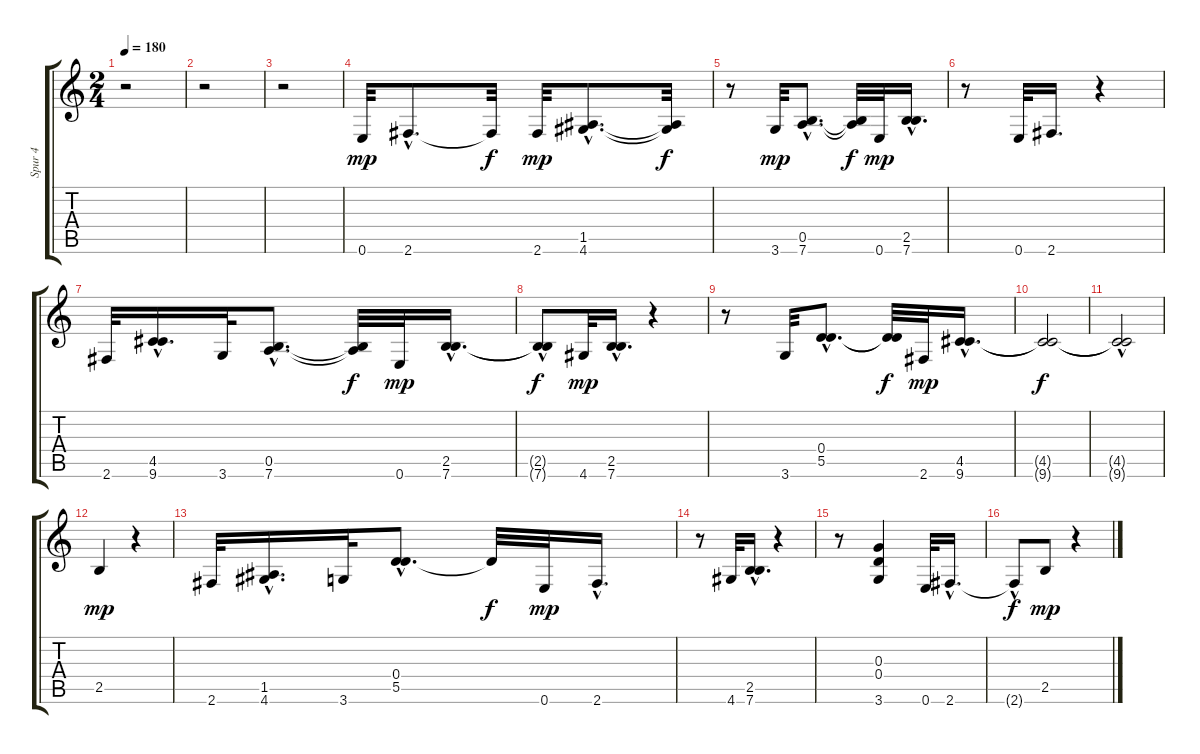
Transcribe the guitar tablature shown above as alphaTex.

\track ("Spur 4" "Spur 4") {instrument acousticguitarnylon}
\staff {score tabs}
\tuning (E4 B3 G3 D3 A2 E2) {hide}
\ts (2 4)
\tempo 180
\clef g2
\ks c
r.2{dy f} |
r.2 |
r.2 |
0.6.32{dy mp} 2.6{hac}.8{d} 2.6{t}.32{dy f} 2.6.32{dy mp} (1.5{hac} 4.6{hac}).8{d} (1.5{t} 4.6{t}).32{dy f} |
r.8 3.6.32{dy mp} (0.5{hac} 7.6{hac}).8{d} (0.5{t} 7.6{t}).32{dy f} 0.6.32{dy mp} (2.5{hac} 7.6).16{d} |
r.8 0.6.32 2.6.16{d} r.4 |
2.6.32 (4.5{hac} 9.6{hac}).16{d} 3.6.32 (0.5{hac} 7.6{hac}).8{d} (0.5{t} 7.6{t}).32{dy f} 0.6.32{dy mp} (2.5{hac} 7.6{hac}).16{d} |
(2.5{t} 7.6{hac t}).8{dy f} 4.6.32{dy mp} (2.5{hac} 7.6{hac}).16{d} r.4 |
r.8 3.6.32 (0.4{hac} 5.5{hac}).8{d} (0.4{t} 5.5{t}).32{dy f} 2.6.32{dy mp} (4.5{hac} 9.6{hac}).16{d} |
(4.5{t} 9.6{t}).2{dy f} |
(4.5{t} 9.6{hac t}).2 |
2.5.4{dy mp} r.4 |
2.6.32 (1.5{hac} 4.6{hac}).16{d} 3.6.32 (0.4{hac} 5.5{hac}).8{d} 0.4{t}.32{dy f} 0.6.32{dy mp} 2.6{hac}.16{d} |
r.8 4.6.32 (2.5{hac} 7.6).16{d} r.4 |
r.8 (0.3 0.4 3.6).4 0.6.32 2.6{hac}.16{d} |
2.6{hac t}.8{dy f} 2.5.8{dy mp} r.4
